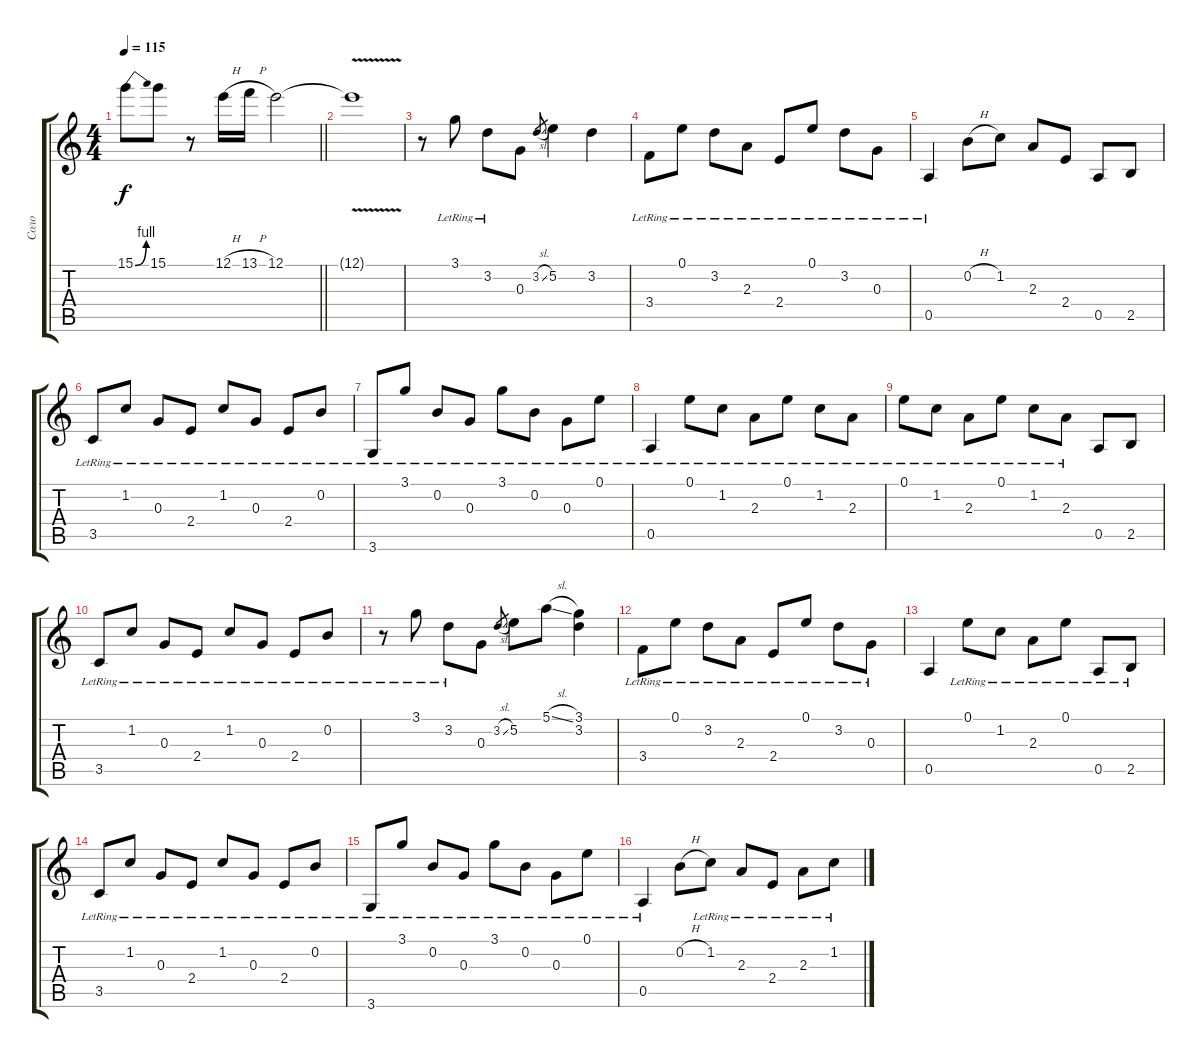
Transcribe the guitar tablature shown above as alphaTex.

\track ("Соло" "Соло") {instrument distortionguitar}
\staff {score tabs}
\tuning (E4 B3 G3 D3 A2 E2) {hide}
\ts (4 4)
\tempo 115
\clef g2
\barLineRight lightlight
\ks c
15.1{be (bend 0 0 60 4)}.8{dy f} 15.1.8 r.8 12.1{h}.16 13.1{h}.16 12.1.2 |
12.1{v t}.1 |
r.8{instrument acousticguitarnylon} 3.1{lr}.8 3.2{lr}.8 0.3.8 3.2{sl}.8{gr} 5.2.4 3.2.4 |
3.4{lr}.8 0.1{lr}.8 3.2{lr}.8 2.3{lr}.8 2.4{lr}.8 0.1{lr}.8 3.2{lr}.8 0.3{lr}.8 |
0.5{lr}.4 0.2{h}.8 1.2.8 2.3.8 2.4.8 0.5.8 2.5.8 |
3.5{lr}.8 1.2{lr}.8 0.3{lr}.8 2.4{lr}.8 1.2{lr}.8 0.3{lr}.8 2.4{lr}.8 0.2{lr}.8 |
3.6{lr}.8 3.1{lr}.8 0.2{lr}.8 0.3{lr}.8 3.1{lr}.8 0.2{lr}.8 0.3{lr}.8 0.1{lr}.8 |
0.5{lr}.4 0.1{lr}.8 1.2{lr}.8 2.3{lr}.8 0.1{lr}.8 1.2{lr}.8 2.3{lr}.8 |
0.1{lr}.8 1.2{lr}.8 2.3{lr}.8 0.1{lr}.8 1.2{lr}.8 2.3{lr}.8 0.5.8 2.5.8 |
3.5{lr}.8 1.2{lr}.8 0.3{lr}.8 2.4{lr}.8 1.2{lr}.8 0.3{lr}.8 2.4{lr}.8 0.2{lr}.8 |
r.8 3.1{lr}.8 3.2{lr}.8 0.3.8 3.2{sl}.8{gr} 5.2.8 5.1{sl}.8 (3.1 3.2).4 |
3.4{lr}.8 0.1{lr}.8 3.2{lr}.8 2.3{lr}.8 2.4{lr}.8 0.1{lr}.8 3.2{lr}.8 0.3{lr}.8 |
0.5.4 0.1{lr}.8 1.2{lr}.8 2.3{lr}.8 0.1{lr}.8 0.5{lr}.8 2.5{lr}.8 |
3.5{lr}.8 1.2{lr}.8 0.3{lr}.8 2.4{lr}.8 1.2{lr}.8 0.3{lr}.8 2.4{lr}.8 0.2{lr}.8 |
3.6{lr}.8 3.1{lr}.8 0.2{lr}.8 0.3{lr}.8 3.1{lr}.8 0.2{lr}.8 0.3{lr}.8 0.1{lr}.8 |
0.5{lr}.4 0.2{h}.8 1.2{lr}.8 2.3{lr}.8 2.4{lr}.8 2.3{lr}.8 1.2{lr}.8
